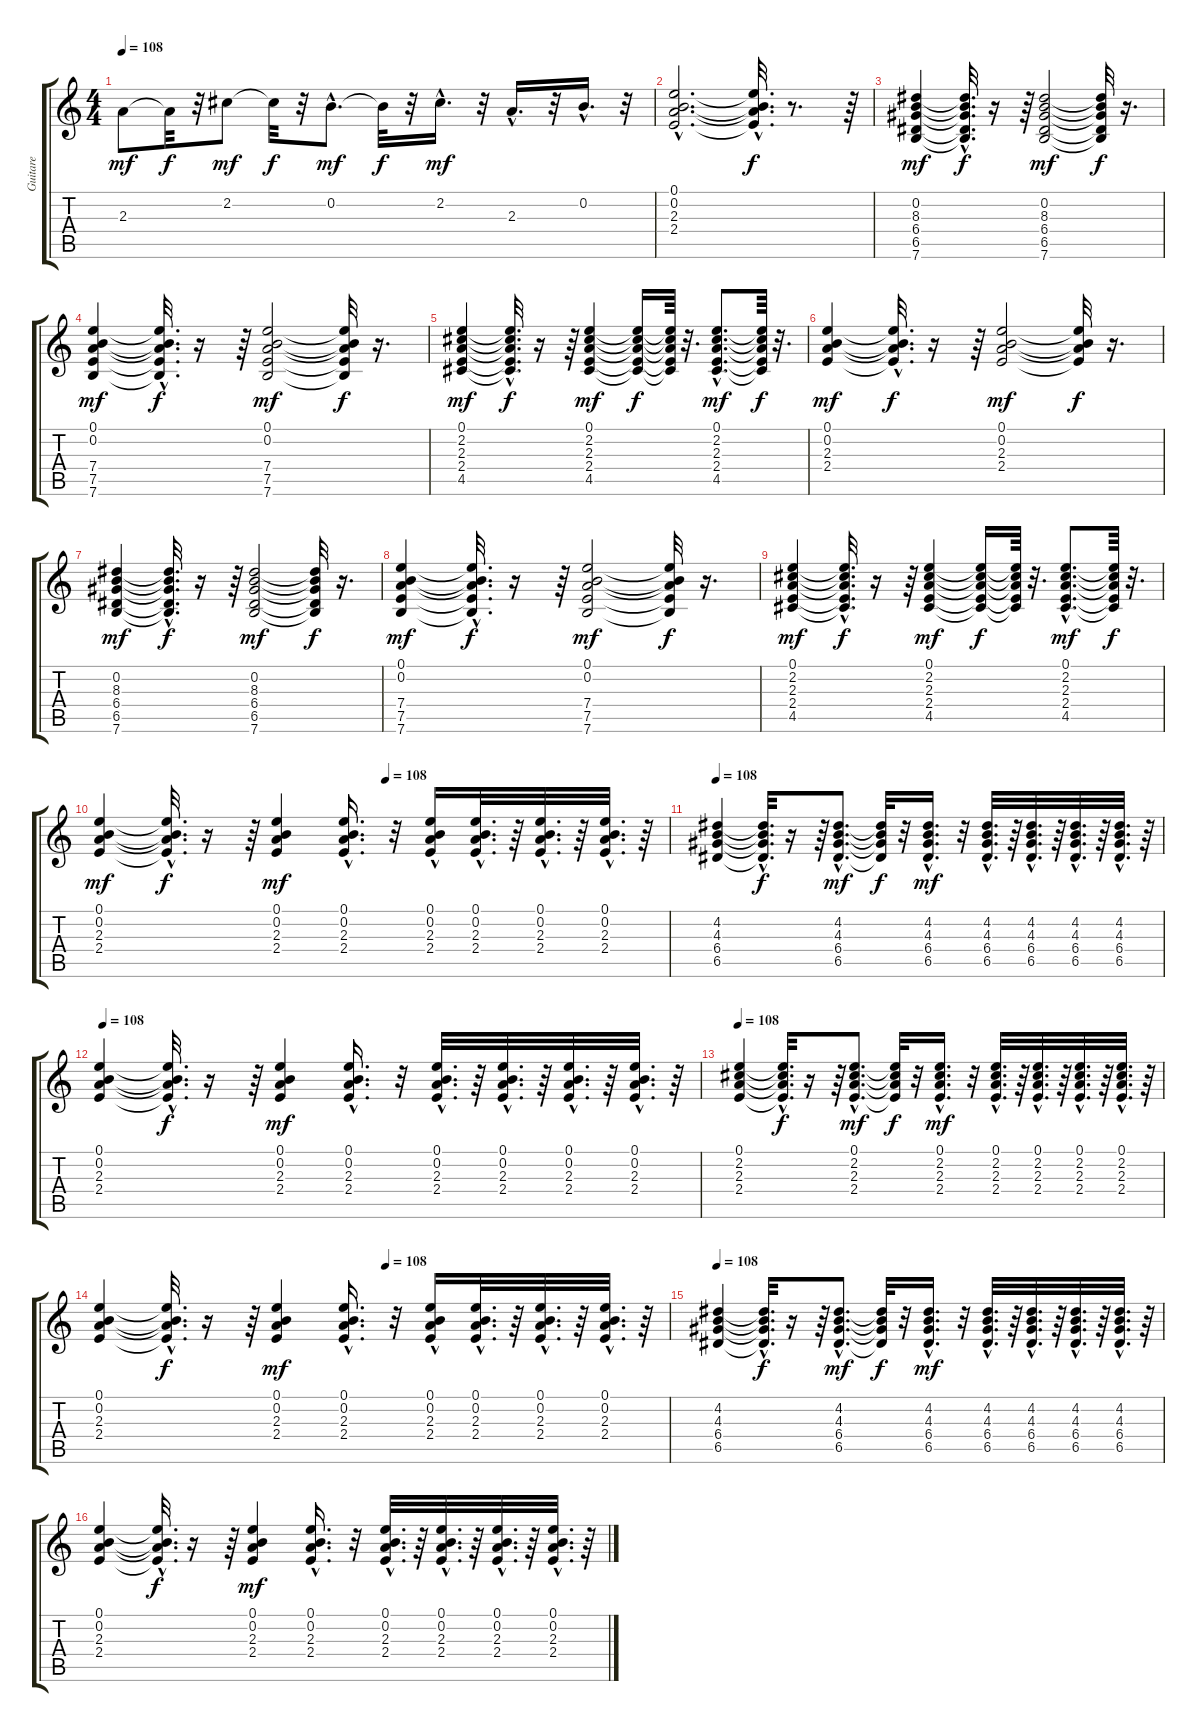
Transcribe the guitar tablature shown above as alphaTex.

\track ("Guitare" "Guitare") {instrument acousticguitarnylon}
\staff {score tabs}
\tuning (E4 B3 G3 D3 A2 E2) {hide}
\ts (4 4)
\tempo 108
\clef g2
\ks c
2.3.8{dy mf} 2.3{t}.32{dy f} r.32 2.2.8{dy mf} 2.2{t}.32{dy f} r.32 0.2{hac}.8{d dy mf} 0.2{t}.32{dy f} r.32 2.2{hac}.16{d dy mf} r.32 2.3{hac}.16{d} r.32 0.2{hac}.16{d} r.32 |
(0.1{hac} 0.2{hac} 2.3{hac} 2.4{hac}).2{d} (0.1{hac t} 0.2{hac t} 2.3{hac t} 2.4{hac t}).32{d dy f} r.8{d} r.64 |
(0.2 8.3 6.4 6.5 7.6).4{dy mf} (0.2{hac t} 8.3{hac t} 6.4{hac t} 6.5{hac t} 7.6{hac t}).32{d dy f} r.16 r.64 (0.2 8.3 6.4 6.5 7.6).2{dy mf} (0.2{t} 8.3{t} 6.4{t} 6.5{t} 7.6{t}).32{dy f} r.16{d} |
(0.1 0.2 7.4 7.5 7.6).4{dy mf} (0.1{hac t} 0.2{hac t} 7.4{hac t} 7.5{hac t} 7.6{hac t}).32{d dy f} r.16 r.64 (0.1 0.2 7.4 7.5 7.6).2{dy mf} (0.1{t} 0.2{t} 7.4{t} 7.5{t} 7.6{t}).32{dy f} r.16{d} |
(0.1 2.2 2.3 2.4 4.5).4{dy mf} (0.1{hac t} 2.2{hac t} 2.3{hac t} 2.4{hac t} 4.5{hac t}).32{d dy f} r.16 r.64 (0.1 2.2 2.3 2.4 4.5).4{dy mf} (0.1{t} 2.2{t} 2.3{t} 2.4{t} 4.5{t}).16{dy f} (0.1{t} 2.2{t} 2.3{t} 2.4{t} 4.5{t}).64 r.32{d} (0.1{hac} 2.2{hac} 2.3{hac} 2.4{hac} 4.5{hac}).8{d dy mf} (0.1{t} 2.2{t} 2.3{t} 2.4{t} 4.5{t}).64{dy f} r.32{d} |
(0.1 0.2 2.3 2.4).4{dy mf} (0.1{hac t} 0.2{hac t} 2.3{hac t} 2.4{hac t}).32{d dy f} r.16 r.64 (0.1 0.2 2.3 2.4).2{dy mf} (0.1{t} 0.2{t} 2.3{t} 2.4{t}).32{dy f} r.16{d} |
(0.2 8.3 6.4 6.5 7.6).4{dy mf} (0.2{hac t} 8.3{hac t} 6.4{hac t} 6.5{hac t} 7.6{hac t}).32{d dy f} r.16 r.64 (0.2 8.3 6.4 6.5 7.6).2{dy mf} (0.2{t} 8.3{t} 6.4{t} 6.5{t} 7.6{t}).32{dy f} r.16{d} |
(0.1 0.2 7.4 7.5 7.6).4{dy mf} (0.1{hac t} 0.2{hac t} 7.4{hac t} 7.5{hac t} 7.6{hac t}).32{d dy f} r.16 r.64 (0.1 0.2 7.4 7.5 7.6).2{dy mf} (0.1{t} 0.2{t} 7.4{t} 7.5{t} 7.6{t}).32{dy f} r.16{d} |
(0.1 2.2 2.3 2.4 4.5).4{dy mf} (0.1{hac t} 2.2{hac t} 2.3{hac t} 2.4{hac t} 4.5{hac t}).32{d dy f} r.16 r.64 (0.1 2.2 2.3 2.4 4.5).4{dy mf} (0.1{t} 2.2{t} 2.3{t} 2.4{t} 4.5{t}).16{dy f} (0.1{t} 2.2{t} 2.3{t} 2.4{t} 4.5{t}).64 r.32{d} (0.1{hac} 2.2{hac} 2.3{hac} 2.4{hac} 4.5{hac}).8{d dy mf} (0.1{t} 2.2{t} 2.3{t} 2.4{t} 4.5{t}).64{dy f} r.32{d} |
\tempo (108 0.5)
(0.1 0.2 2.3 2.4).4{dy mf} (0.1{hac t} 0.2{hac t} 2.3{hac t} 2.4{hac t}).32{d dy f} r.16 r.64 (0.1 0.2 2.3 2.4).4{dy mf} (0.1{hac} 0.2{hac} 2.3{hac} 2.4{hac}).16{d} r.32 (0.1 0.2{hac} 2.3{hac} 2.4{hac}).16 (0.1{hac} 0.2{hac} 2.3{hac} 2.4{hac}).32{d} r.64 (0.1{hac} 0.2{hac} 2.3{hac} 2.4{hac}).32{d} r.64 (0.1{hac} 0.2{hac} 2.3{hac} 2.4{hac}).32{d} r.64 |
\tempo 108
(4.2 4.3 6.4 6.5).4 (4.2{hac t} 4.3{hac t} 6.4{hac t} 6.5{hac t}).32{d dy f} r.16 r.64 (4.2{hac} 4.3{hac} 6.4{hac} 6.5{hac}).8{d dy mf} (4.2{t} 4.3{t} 6.4{t} 6.5{t}).32{dy f} r.32 (4.2{hac} 4.3{hac} 6.4{hac} 6.5{hac}).16{d dy mf} r.32 (4.2{hac} 4.3{hac} 6.4{hac} 6.5{hac}).32{d} r.64 (4.2{hac} 4.3{hac} 6.4{hac} 6.5{hac}).32{d} r.64 (4.2{hac} 4.3{hac} 6.4{hac} 6.5{hac}).32{d} r.64 (4.2{hac} 4.3{hac} 6.4{hac} 6.5{hac}).32{d} r.64 |
\tempo 108
(0.1 0.2 2.3 2.4).4 (0.1{hac t} 0.2{hac t} 2.3{hac t} 2.4{hac t}).32{d dy f} r.16 r.64 (0.1 0.2 2.3 2.4).4{dy mf} (0.1{hac} 0.2{hac} 2.3{hac} 2.4{hac}).16{d} r.32 (0.1{hac} 0.2{hac} 2.3{hac} 2.4{hac}).32{d} r.64 (0.1{hac} 0.2{hac} 2.3{hac} 2.4{hac}).32{d} r.64 (0.1{hac} 0.2{hac} 2.3{hac} 2.4{hac}).32{d} r.64 (0.1{hac} 0.2{hac} 2.3{hac} 2.4{hac}).32{d} r.64 |
\tempo 108
(0.1 2.2 2.3 2.4).4 (0.1{hac t} 2.2{hac t} 2.3{hac t} 2.4{hac t}).32{d dy f} r.16 r.64 (0.1{hac} 2.2{hac} 2.3{hac} 2.4{hac}).8{d dy mf} (0.1{t} 2.2{t} 2.3{t} 2.4{t}).32{dy f} r.32 (0.1{hac} 2.2{hac} 2.3{hac} 2.4{hac}).16{d dy mf} r.32 (0.1{hac} 2.2{hac} 2.3{hac} 2.4{hac}).32{d} r.64 (0.1{hac} 2.2{hac} 2.3{hac} 2.4{hac}).32{d} r.64 (0.1{hac} 2.2{hac} 2.3{hac} 2.4{hac}).32{d} r.64 (0.1{hac} 2.2{hac} 2.3{hac} 2.4{hac}).32{d} r.64 |
\tempo (108 0.5)
(0.1 0.2 2.3 2.4).4 (0.1{hac t} 0.2{hac t} 2.3{hac t} 2.4{hac t}).32{d dy f} r.16 r.64 (0.1 0.2 2.3 2.4).4{dy mf} (0.1{hac} 0.2{hac} 2.3{hac} 2.4{hac}).16{d} r.32 (0.1 0.2{hac} 2.3{hac} 2.4{hac}).16 (0.1{hac} 0.2{hac} 2.3{hac} 2.4{hac}).32{d} r.64 (0.1{hac} 0.2{hac} 2.3{hac} 2.4{hac}).32{d} r.64 (0.1{hac} 0.2{hac} 2.3{hac} 2.4{hac}).32{d} r.64 |
\tempo 108
(4.2 4.3 6.4 6.5).4 (4.2{hac t} 4.3{hac t} 6.4{hac t} 6.5{hac t}).32{d dy f} r.16 r.64 (4.2{hac} 4.3{hac} 6.4{hac} 6.5{hac}).8{d dy mf} (4.2{t} 4.3{t} 6.4{t} 6.5{t}).32{dy f} r.32 (4.2{hac} 4.3{hac} 6.4{hac} 6.5{hac}).16{d dy mf} r.32 (4.2{hac} 4.3{hac} 6.4{hac} 6.5{hac}).32{d} r.64 (4.2{hac} 4.3{hac} 6.4{hac} 6.5{hac}).32{d} r.64 (4.2{hac} 4.3{hac} 6.4{hac} 6.5{hac}).32{d} r.64 (4.2{hac} 4.3{hac} 6.4{hac} 6.5{hac}).32{d} r.64 |
(0.1 0.2 2.3 2.4).4 (0.1{hac t} 0.2{hac t} 2.3{hac t} 2.4{hac t}).32{d dy f} r.16 r.64 (0.1 0.2 2.3 2.4).4{dy mf} (0.1{hac} 0.2{hac} 2.3{hac} 2.4{hac}).16{d} r.32 (0.1{hac} 0.2{hac} 2.3{hac} 2.4{hac}).32{d} r.64 (0.1{hac} 0.2{hac} 2.3{hac} 2.4{hac}).32{d} r.64 (0.1{hac} 0.2{hac} 2.3{hac} 2.4{hac}).32{d} r.64 (0.1{hac} 0.2{hac} 2.3{hac} 2.4{hac}).32{d} r.64
